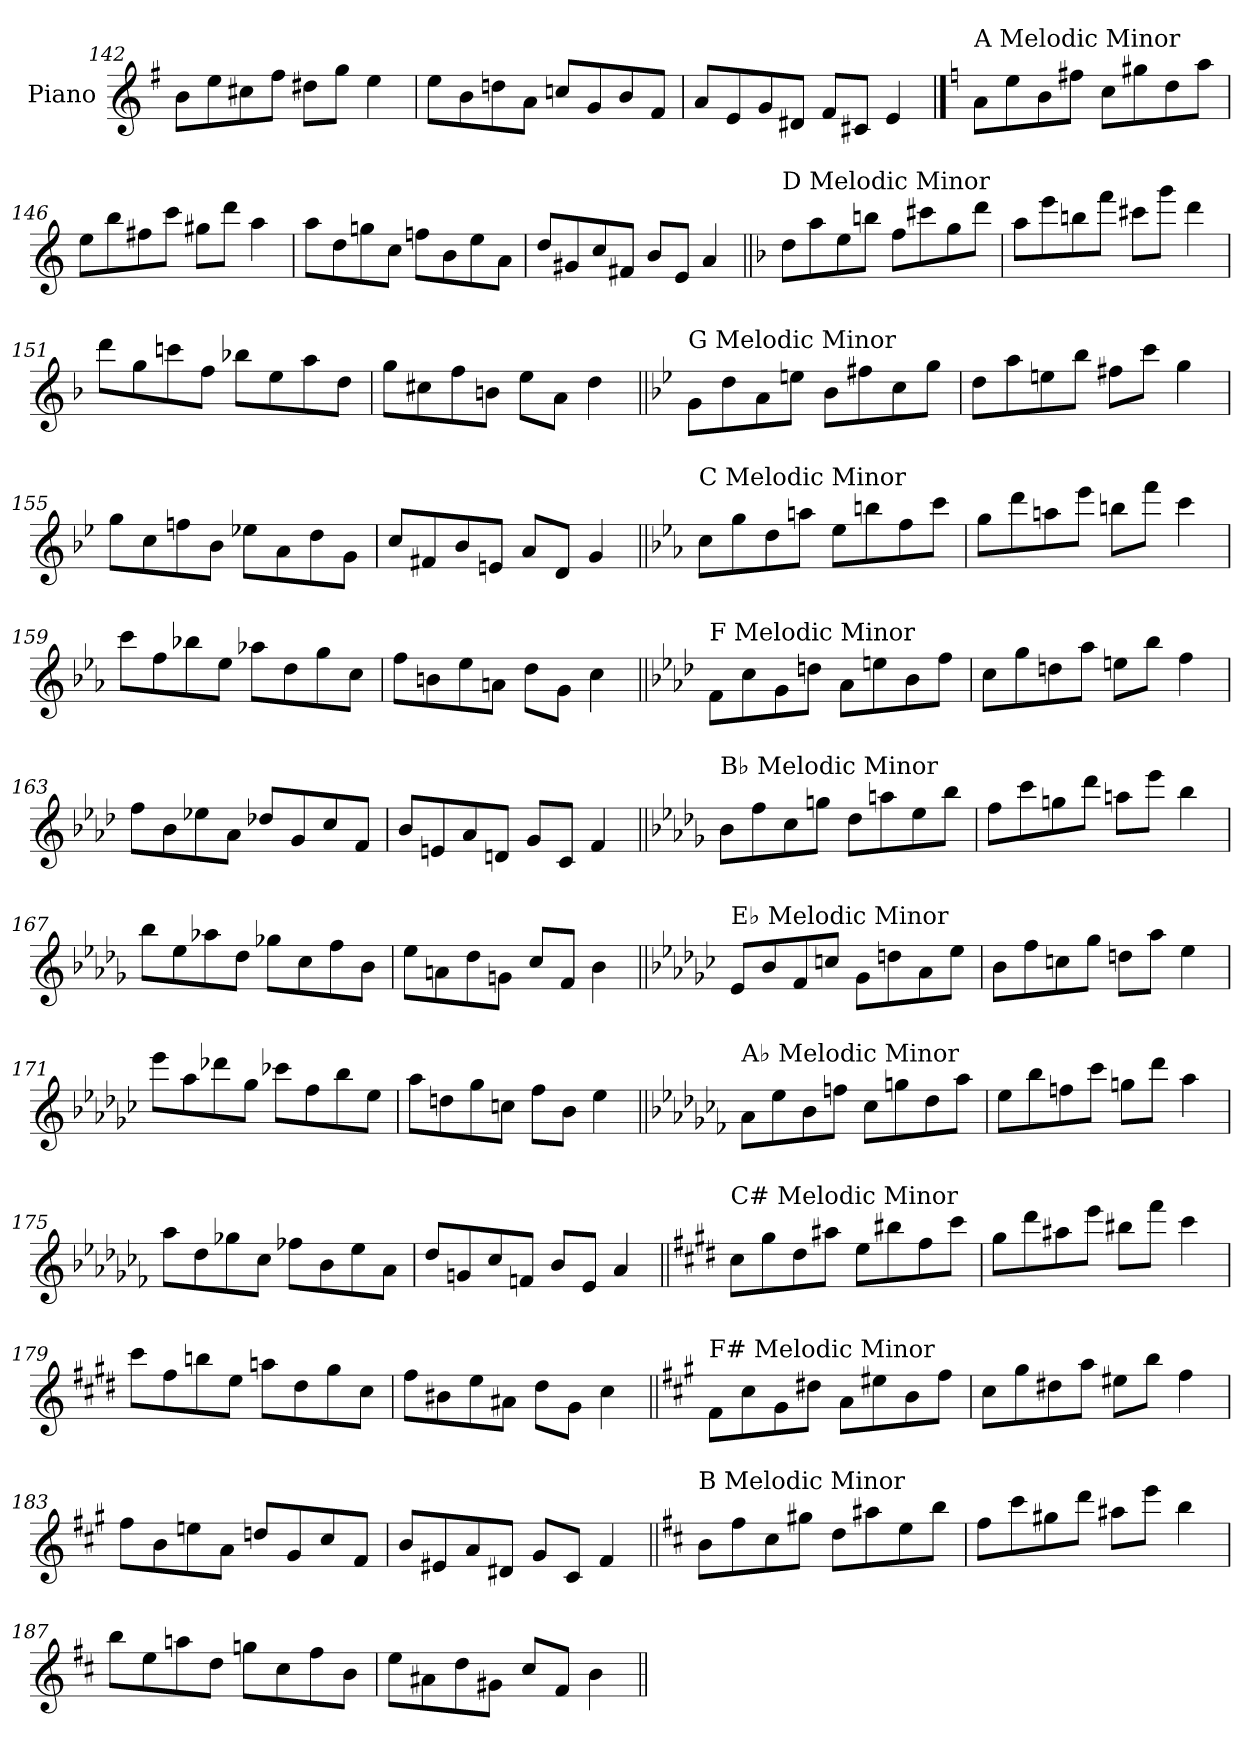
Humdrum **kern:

**kern
*part1
*staff1
*I"Piano
*I'Pno.
*clefG2
*k[f#]
=142
8b\L
8ee\
8cc#X\
8ff#\J
8dd#X\L
8gg\J
4ee\
=143
8ee\L
8b\
8ddn\
8a\J
8ccn/L
8g/
8b/
8f#/J
=144
8a/L
8e/
8g/
8d#X/J
8f#/L
8c#X/J
4e/
!!LO:PB:g=z
==145
*k[]
!LO:TX:a:t=A Melodic Minor
8a\L
8ee\
8b\
8ff#X\J
8cc\L
8gg#X\
8dd\
8aa\J
=146
8ee\L
8bb\
8ff#X\
8ccc\J
8gg#X\L
8ddd\J
4aa\
=147
8aa\L
8dd\
8ggn\
8cc\J
8ffn\L
8b\
8ee\
8a\J
=148
8dd/L
8g#X/
8cc/
8f#X/J
8b/L
8e/J
4a/
!!LO:LB:g=z
=149||
*k[b-]
!LO:TX:a:t=D Melodic Minor
8dd\L
8aa\
8ee\
8bbn\J
8ff\L
8ccc#X\
8gg\
8ddd\J
=150
8aa\L
8eee\
8bbn\
8fff\J
8ccc#X\L
8ggg\J
4ddd\
=151
8ddd\L
8gg\
8cccn\
8ff\J
8bb-X\L
8ee\
8aa\
8dd\J
=152
8gg\L
8cc#X\
8ff\
8bn\J
8ee\L
8a\J
4dd\
!!LO:LB:g=z
=153||
*k[b-e-]
!LO:TX:a:t=G Melodic Minor
8g\L
8dd\
8a\
8een\J
8b-\L
8ff#X\
8cc\
8gg\J
=154
8dd\L
8aa\
8een\
8bb-\J
8ff#X\L
8ccc\J
4gg\
=155
8gg\L
8cc\
8ffn\
8b-\J
8ee-X\L
8a\
8dd\
8g\J
=156
8cc/L
8f#X/
8b-/
8en/J
8a/L
8d/J
4g/
!!LO:LB:g=z
=157||
*k[b-e-a-]
!LO:TX:a:t=C Melodic Minor
8cc\L
8gg\
8dd\
8aan\J
8ee-\L
8bbn\
8ff\
8ccc\J
=158
8gg\L
8ddd\
8aan\
8eee-\J
8bbn\L
8fff\J
4ccc\
=159
8ccc\L
8ff\
8bb-X\
8ee-\J
8aa-X\L
8dd\
8gg\
8cc\J
=160
8ff\L
8bn\
8ee-\
8an\J
8dd\L
8g\J
4cc\
!!LO:LB:g=z
=161||
*k[b-e-a-d-]
!LO:TX:a:t=F Melodic Minor
8f\L
8cc\
8g\
8ddn\J
8a-\L
8een\
8b-\
8ff\J
=162
8cc\L
8gg\
8ddn\
8aa-\J
8een\L
8bb-\J
4ff\
=163
8ff\L
8b-\
8ee-X\
8a-\J
8dd-X/L
8g/
8cc/
8f/J
=164
8b-/L
8en/
8a-/
8dn/J
8g/L
8c/J
4f/
!!LO:LB:g=z
=165||
*k[b-e-a-d-g-]
!LO:TX:a:t=B♭ Melodic Minor
8b-\L
8ff\
8cc\
8ggn\J
8dd-\L
8aan\
8ee-\
8bb-\J
=166
8ff\L
8ccc\
8ggn\
8ddd-\J
8aan\L
8eee-\J
4bb-\
=167
8bb-\L
8ee-\
8aa-X\
8dd-\J
8gg-X\L
8cc\
8ff\
8b-\J
=168
8ee-\L
8an\
8dd-\
8gn\J
8cc/L
8f/J
4b-\
!!LO:PB:g=z
=169||
*k[b-e-a-d-g-c-]
!LO:TX:a:t=E♭ Melodic Minor
8e-/L
8b-/
8f/
8ccn/J
8g-\L
8ddn\
8a-\
8ee-\J
=170
8b-\L
8ff\
8ccn\
8gg-\J
8ddn\L
8aa-\J
4ee-\
=171
8eee-\L
8aa-\
8ddd-X\
8gg-\J
8ccc-X\L
8ff\
8bb-\
8ee-\J
=172
8aa-\L
8ddn\
8gg-\
8ccn\J
8ff\L
8b-\J
4ee-\
!!LO:LB:g=z
=173||
*k[b-e-a-d-g-c-f-]
!LO:TX:a:t=A♭ Melodic Minor
8a-\L
8ee-\
8b-\
8ffn\J
8cc-\L
8ggn\
8dd-\
8aa-\J
=174
8ee-\L
8bb-\
8ffn\
8ccc-\J
8ggn\L
8ddd-\J
4aa-\
=175
8aa-\L
8dd-\
8gg-X\
8cc-\J
8ff-X\L
8b-\
8ee-\
8a-\J
=176
8dd-/L
8gn/
8cc-/
8fn/J
8b-/L
8e-/J
4a-/
!!LO:LB:g=z
=177||
*k[f#c#g#d#]
!LO:TX:a:t=C# Melodic Minor
8cc#\L
8gg#\
8dd#\
8aa#X\J
8ee\L
8bb#X\
8ff#\
8ccc#\J
=178
8gg#\L
8ddd#\
8aa#X\
8eee\J
8bb#X\L
8fff#\J
4ccc#\
=179
8ccc#\L
8ff#\
8bbn\
8ee\J
8aan\L
8dd#\
8gg#\
8cc#\J
=180
8ff#\L
8b#X\
8ee\
8a#X\J
8dd#\L
8g#\J
4cc#\
!!LO:LB:g=z
=181||
*k[f#c#g#]
!LO:TX:a:t=F# Melodic Minor
8f#\L
8cc#\
8g#\
8dd#X\J
8a\L
8ee#X\
8b\
8ff#\J
=182
8cc#\L
8gg#\
8dd#X\
8aa\J
8ee#X\L
8bb\J
4ff#\
=183
8ff#\L
8b\
8een\
8a\J
8ddn/L
8g#/
8cc#/
8f#/J
=184
8b/L
8e#X/
8a/
8d#X/J
8g#/L
8c#/J
4f#/
!!LO:LB:g=z
=185||
*k[f#c#]
!LO:TX:a:t=B Melodic Minor
8b\L
8ff#\
8cc#\
8gg#X\J
8dd\L
8aa#X\
8ee\
8bb\J
=186
8ff#\L
8ccc#\
8gg#X\
8ddd\J
8aa#X\L
8eee\J
4bb\
=187
8bb\L
8ee\
8aan\
8dd\J
8ggn\L
8cc#\
8ff#\
8b\J
=188
8ee\L
8a#X\
8dd\
8g#X\J
8cc#/L
8f#/J
4b\
=||
*-
